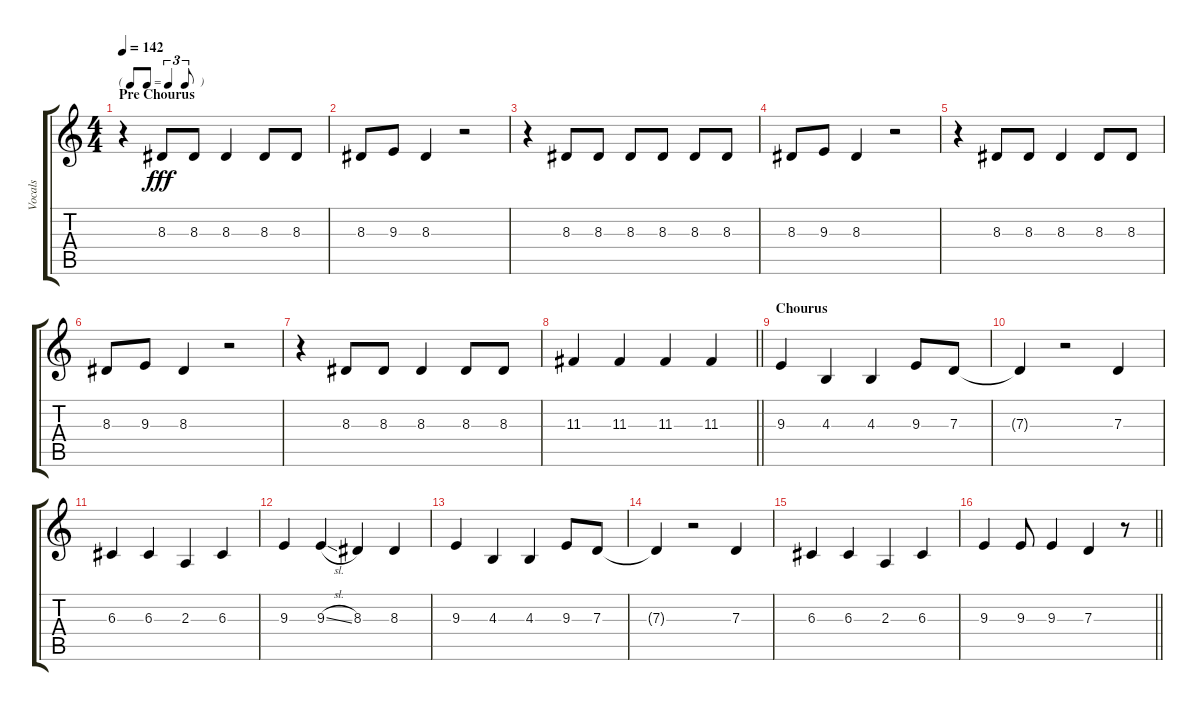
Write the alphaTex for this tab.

\track ("Vocals" "Vocals") {instrument lead6voice}
\staff {score tabs}
\tuning (E4 B3 G3 D3 A2 E2) {hide}
\ts (4 4)
\tf triplet8th
\section ("" "Pre Chourus")
\tempo 142
\clef g2
\ks c
r.4{dy fff} 8.3.8 8.3.8 8.3.4 8.3.8 8.3.8 |
8.3.8 9.3.8 8.3.4 r.2 |
r.4 8.3.8 8.3.8 8.3.8 8.3.8 8.3.8 8.3.8 |
8.3.8 9.3.8 8.3.4 r.2 |
r.4 8.3.8 8.3.8 8.3.4 8.3.8 8.3.8 |
8.3.8 9.3.8 8.3.4 r.2 |
r.4 8.3.8 8.3.8 8.3.4 8.3.8 8.3.8 |
\barLineRight lightlight
11.3.4 11.3.4 11.3.4 11.3.4 |
\section ("" "Chourus")
9.3.4 4.3.4 4.3.4 9.3.8 7.3.8 |
7.3{t}.4 r.2 7.3.4 |
6.3.4 6.3.4 2.3.4 6.3.4 |
9.3.4 9.3{sl}.4 8.3.4 8.3.4 |
9.3.4 4.3.4 4.3.4 9.3.8 7.3.8 |
7.3{t}.4 r.2 7.3.4 |
6.3.4 6.3.4 2.3.4 6.3.4 |
\barLineRight lightlight
9.3.4 9.3.8 9.3.4 7.3.4 r.8
